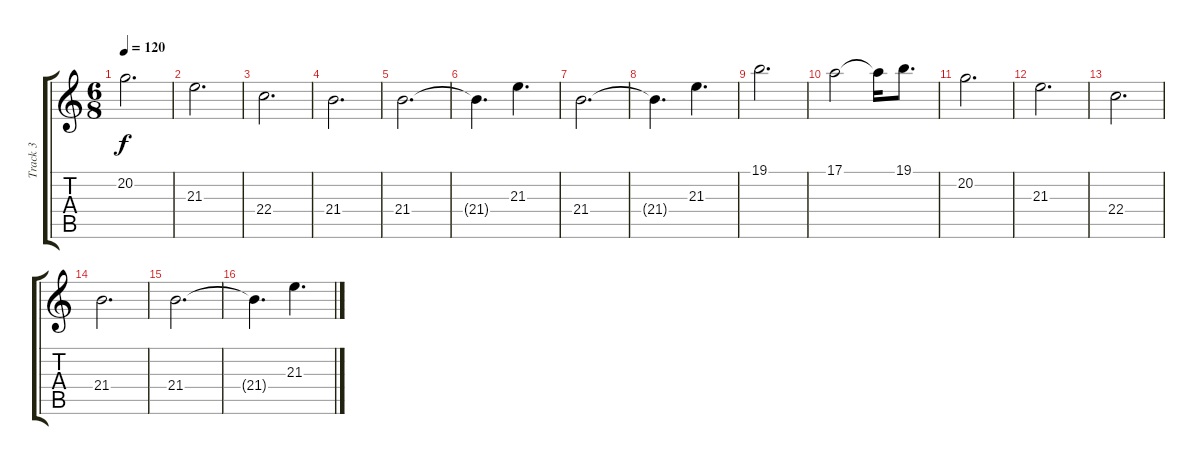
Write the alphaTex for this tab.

\track ("Track 3" "Track 3") {instrument stringensemble2}
\staff {score tabs}
\tuning (E4 B3 G3 D3 A2 E2) {hide}
\ts (6 8)
\tempo 120
\clef g2
\ks c
20.2.2{d dy f} |
21.3.2{d} |
22.4.2{d} |
21.4.2{d} |
21.4.2{d} |
21.4{t}.4{d} 21.3.4{d} |
21.4.2{d} |
21.4{t}.4{d} 21.3.4{d} |
19.1.2{d} |
17.1.2 17.1{t}.16 19.1.8{d} |
20.2.2{d} |
21.3.2{d} |
22.4.2{d} |
21.4.2{d} |
21.4.2{d} |
21.4{t}.4{d} 21.3.4{d}
